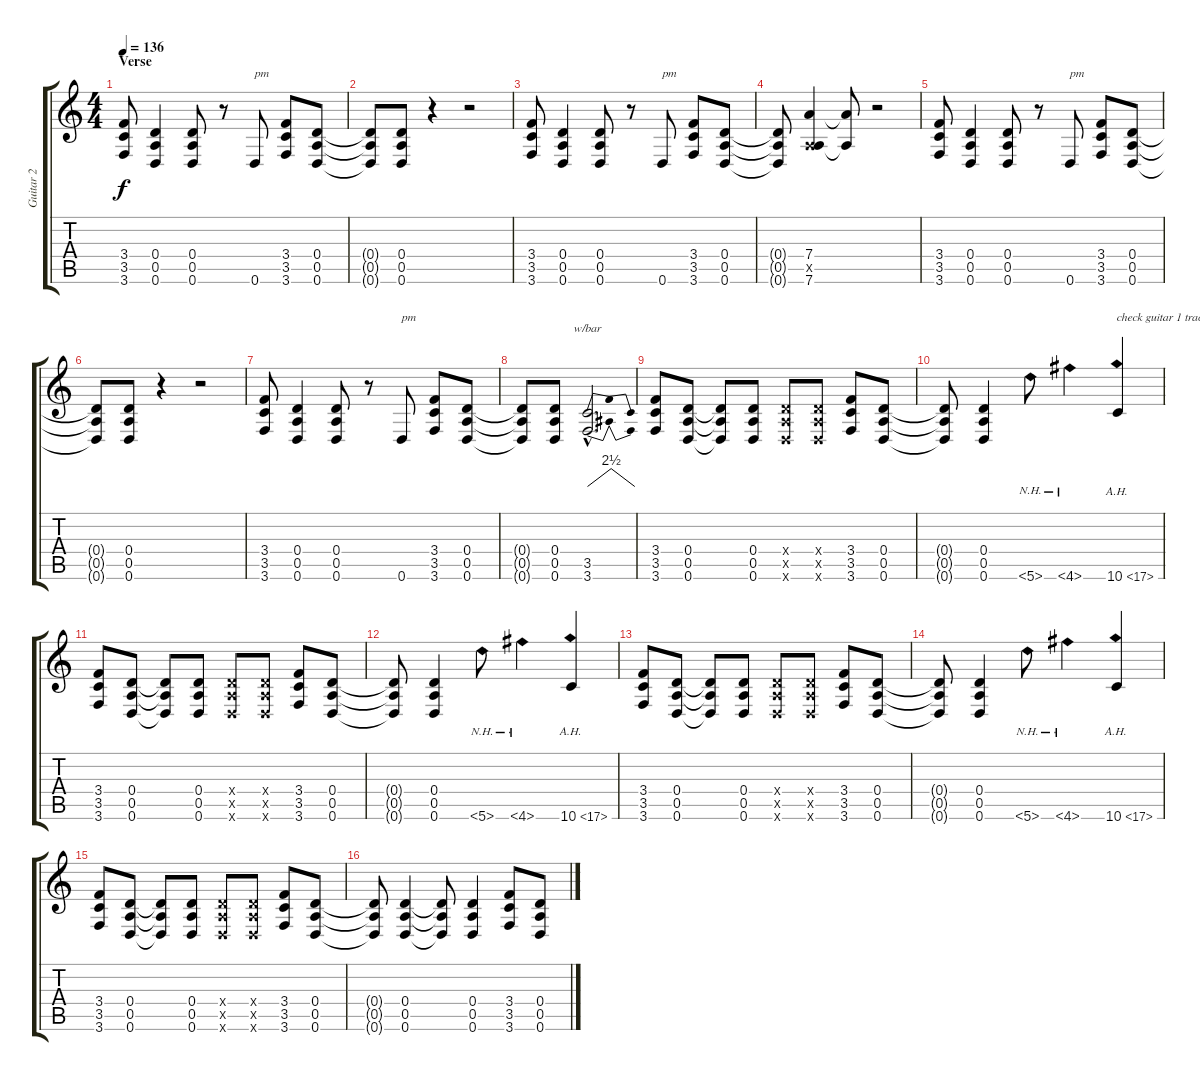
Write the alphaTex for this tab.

\track ("Guitar 2" "Guitar 2") {instrument distortionguitar}
\staff {score tabs}
\tuning (E4 B3 G3 D3 A2 D2) {hide}
\ts (4 4)
\section ("" "Verse")
\tempo 136
\clef g2
\ks c
(3.4 3.5 3.6).8{dy f} (0.4 0.5 0.6).4 (0.4 0.5 0.6).8 r.8 0.6.8{txt "pm"} (3.4 3.5 3.6).8 (0.4 0.5 0.6).8 |
(0.4{t} 0.5{t} 0.6{t}).8 (0.4 0.5 0.6).8 r.4 r.2 |
(3.4 3.5 3.6).8 (0.4 0.5 0.6).4 (0.4 0.5 0.6).8 r.8 0.6.8{txt "pm"} (3.4 3.5 3.6).8 (0.4 0.5 0.6).8 |
(0.4{t} 0.5{t} 0.6{t}).8 (7.4 0.5{x} 7.6).4 (7.4{t} 7.6{t}).8 r.2 |
(3.4 3.5 3.6).8 (0.4 0.5 0.6).4 (0.4 0.5 0.6).8 r.8 0.6.8{txt "pm"} (3.4 3.5 3.6).8 (0.4 0.5 0.6).8 |
(0.4{t} 0.5{t} 0.6{t}).8 (0.4 0.5 0.6).8 r.4 r.2 |
(3.4 3.5 3.6).8 (0.4 0.5 0.6).4 (0.4 0.5 0.6).8 r.8 0.6.8{txt "pm"} (3.4 3.5 3.6).8 (0.4 0.5 0.6).8 |
(0.4{t} 0.5{t} 0.6{t}).8 (0.4 0.5 0.6).8 (3.5{hac} 3.6{hac}).2{d tbe (dip default 0 0 30 10 60 0)} |
(3.4 3.5 3.6).8 (0.4 0.5 0.6).8 (0.4{t} 0.5{t} 0.6{t}).8 (0.4 0.5 0.6).8 (0.4{x} 0.5{x} 0.6{x}).8 (0.4{x} 0.5{x} 0.6{x}).8 (3.4 3.5 3.6).8 (0.4 0.5 0.6).8 |
(0.4{t} 0.5{t} 0.6{t}).8 (0.4 0.5 0.6).4 5.6{nh}.8 4.6{nh}.4 10.6{ah 7}.4{txt "check guitar 1 track for harmonics"} |
(3.4 3.5 3.6).8 (0.4 0.5 0.6).8 (0.4{t} 0.5{t} 0.6{t}).8 (0.4 0.5 0.6).8 (0.4{x} 0.5{x} 0.6{x}).8 (0.4{x} 0.5{x} 0.6{x}).8 (3.4 3.5 3.6).8 (0.4 0.5 0.6).8 |
(0.4{t} 0.5{t} 0.6{t}).8 (0.4 0.5 0.6).4 5.6{nh}.8 4.6{nh}.4 10.6{ah 7}.4 |
(3.4 3.5 3.6).8 (0.4 0.5 0.6).8 (0.4{t} 0.5{t} 0.6{t}).8 (0.4 0.5 0.6).8 (0.4{x} 0.5{x} 0.6{x}).8 (0.4{x} 0.5{x} 0.6{x}).8 (3.4 3.5 3.6).8 (0.4 0.5 0.6).8 |
(0.4{t} 0.5{t} 0.6{t}).8 (0.4 0.5 0.6).4 5.6{nh}.8 4.6{nh}.4 10.6{ah 7}.4 |
(3.4 3.5 3.6).8 (0.4 0.5 0.6).8 (0.4{t} 0.5{t} 0.6{t}).8 (0.4 0.5 0.6).8 (0.4{x} 0.5{x} 0.6{x}).8 (0.4{x} 0.5{x} 0.6{x}).8 (3.4 3.5 3.6).8 (0.4 0.5 0.6).8 |
(0.4{t} 0.5{t} 0.6{t}).8 (0.4 0.5 0.6).4 (0.4{t} 0.5{t} 0.6{t}).8 (0.4 0.5 0.6).4 (3.4 3.5 3.6).8 (0.4 0.5 0.6).8
